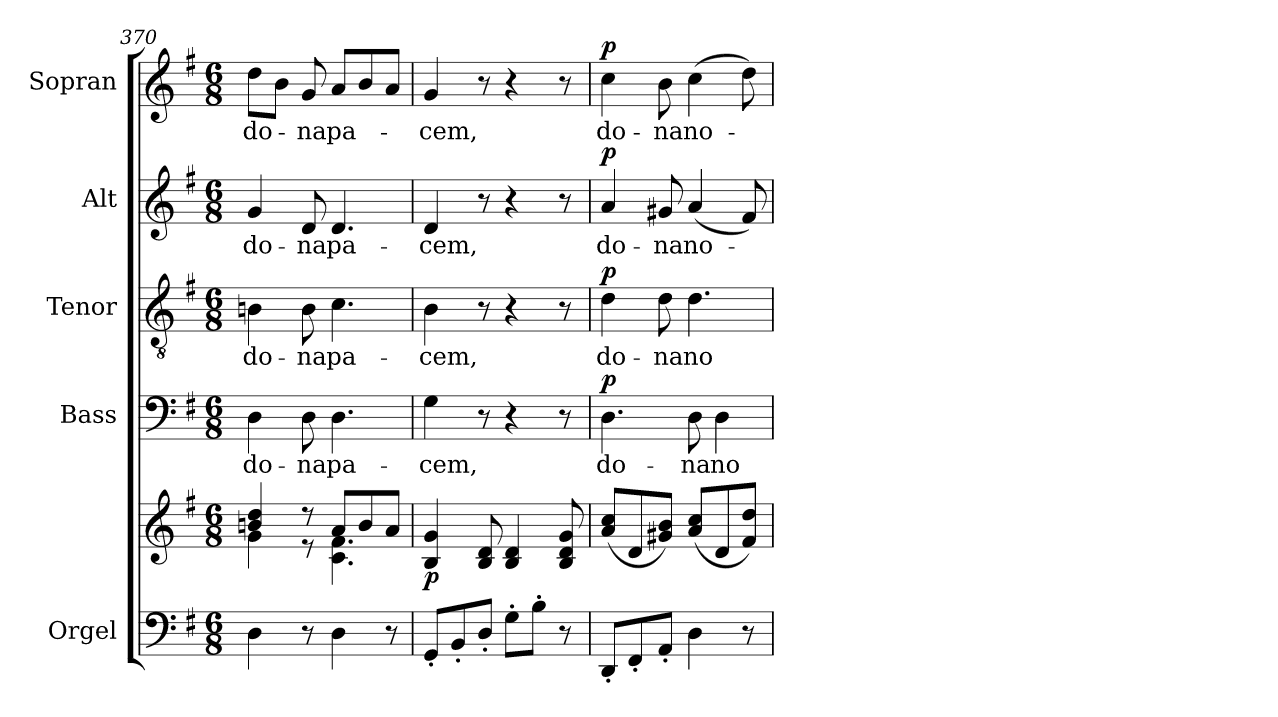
**kern	**kern	**dynam	**kern	**text	**dynam	**kern	**text	**dynam	**kern	**text	**dynam	**kern	**text	**dynam
*part5	*part5	*part5	*part4	*part4	*part4	*part3	*part3	*part3	*part2	*part2	*part2	*part1	*part1	*part1
*staff6	*staff5	*staff5/6	*staff4	*staff4	*staff4	*staff3	*staff3	*staff3	*staff2	*staff2	*staff2	*staff1	*staff1	*staff1
*I"Orgel	*	*	*I"Bass	*	*	*I"Tenor	*	*	*I"Alt	*	*	*I"Sopran	*	*
*I'Org.	*	*	*I'B.	*	*	*I'T.	*	*	*I'A.	*	*	*I'S.	*	*
*clefF4	*clefG2	*	*clefF4	*	*	*clefGv2	*	*	*clefG2	*	*	*clefG2	*	*
*k[f#]	*k[f#]	*	*k[f#]	*	*	*k[f#]	*	*	*k[f#]	*	*	*k[f#]	*	*
*G:	*G:	*	*G:	*	*	*G:	*	*	*G:	*	*	*G:	*	*
*M6/8	*M6/8	*	*M6/8	*	*	*M6/8	*	*	*M6/8	*	*	*M6/8	*	*
=370	=370	=370	=370	=370	=370	=370	=370	=370	=370	=370	=370	=370	=370	=370
*	*^	*	*	*	*	*	*	*	*	*	*	*	*	*
!	!	!	!	!	!LO:LY:b	!	!	!LO:LY:b	!	!	!LO:LY:b	!	!	!LO:LY:b	!
4D\	4bn/ 4dd/	4g\	.	4D\	do-	.	4Bn\	do-	.	4g/	do-	.	8dd\L	do-	.
.	.	.	.	.	.	.	.	.	.	.	.	.	8b\J	.	.
!	!	!	!	!	!LO:LY:b	!	!	!LO:LY:b	!	!	!LO:LY:b	!	!	!LO:LY:b	!
8r	8r	8r	.	8D\	-na	.	8B\	-na	.	8d/	-na	.	8g/	-na	.
!	!	!	!	!	!LO:LY:b	!	!	!LO:LY:b	!	!	!LO:LY:b	!	!	!LO:LY:b	!
4D\	8a/L	4.c\ 4.f#\	.	4.D\	pa-	.	4.c\	pa-	.	4.d/	pa-	.	8a/L	pa-	.
.	8b/	.	.	.	.	.	.	.	.	.	.	.	8b/	.	.
8r	8a/J	.	.	.	.	.	.	.	.	.	.	.	8a/J	.	.
*	*v	*v	*	*	*	*	*	*	*	*	*	*	*	*	*
=371	=371	=371	=371	=371	=371	=371	=371	=371	=371	=371	=371	=371	=371	=371
!	!	!LO:DY:b	!	!LO:LY:b	!	!	!LO:LY:b	!	!	!LO:LY:b	!	!	!LO:LY:b	!
8GG'</L	4B/ 4g/	p	4G\	-cem,	.	4B\	-cem,	.	4d/	-cem,	.	4g/	-cem,	.
8BB'</	.	.	.	.	.	.	.	.	.	.	.	.	.	.
8D'</J	8B/ 8d/	.	8r	.	.	8r	.	.	8r	.	.	8r	.	.
8G'>\L	4B/ 4d/	.	4r	.	.	4r	.	.	4r	.	.	4r	.	.
8B'>\J	.	.	.	.	.	.	.	.	.	.	.	.	.	.
8r	8B/ 8d/ 8g/	.	8r	.	.	8r	.	.	8r	.	.	8r	.	.
!!LO:LB:g=z
=372	=372	=372	=372	=372	=372	=372	=372	=372	=372	=372	=372	=372	=372	=372
!	!	!	!	!LO:LY:b	!LO:DY:a	!	!LO:LY:b	!LO:DY:a	!	!LO:LY:b	!LO:DY:a	!	!LO:LY:b	!LO:DY:a
8DD'</L	(<8a/ 8cc/L	.	4.D\	do-	p	4d\	do-	p	4a/	do-	p	4cc\	do-	p
8FF#'</	8d/	.	.	.	.	.	.	.	.	.	.	.	.	.
!	!	!	!	!	!	!	!LO:LY:b	!	!	!LO:LY:b	!	!	!LO:LY:b	!
8AA'</J	8g#X/ 8b/J)	.	.	.	.	8d\	-na	.	8g#X/	-na	.	8b\	-na	.
!	!	!	!	!LO:LY:b	!	!	!LO:LY:b	!	!	!LO:LY:b	!	!	!LO:LY:b	!
4D\	(<8a/ 8cc/L	.	8D\	-na	.	4.d\	no-	.	(<4a/	no-	.	(>4cc\	no-	.
!	!	!	!	!LO:LY:b	!	!	!	!	!	!	!	!	!	!
.	8d/	.	4D\	no-	.	.	.	.	.	.	.	.	.	.
8r	8f#/ 8dd/J)	.	.	.	.	.	.	.	8f#/)	.	.	8dd\)	.	.
=	=	=	=	=	=	=	=	=	=	=	=	=	=	=
*-	*-	*-	*-	*-	*-	*-	*-	*-	*-	*-	*-	*-	*-	*-
